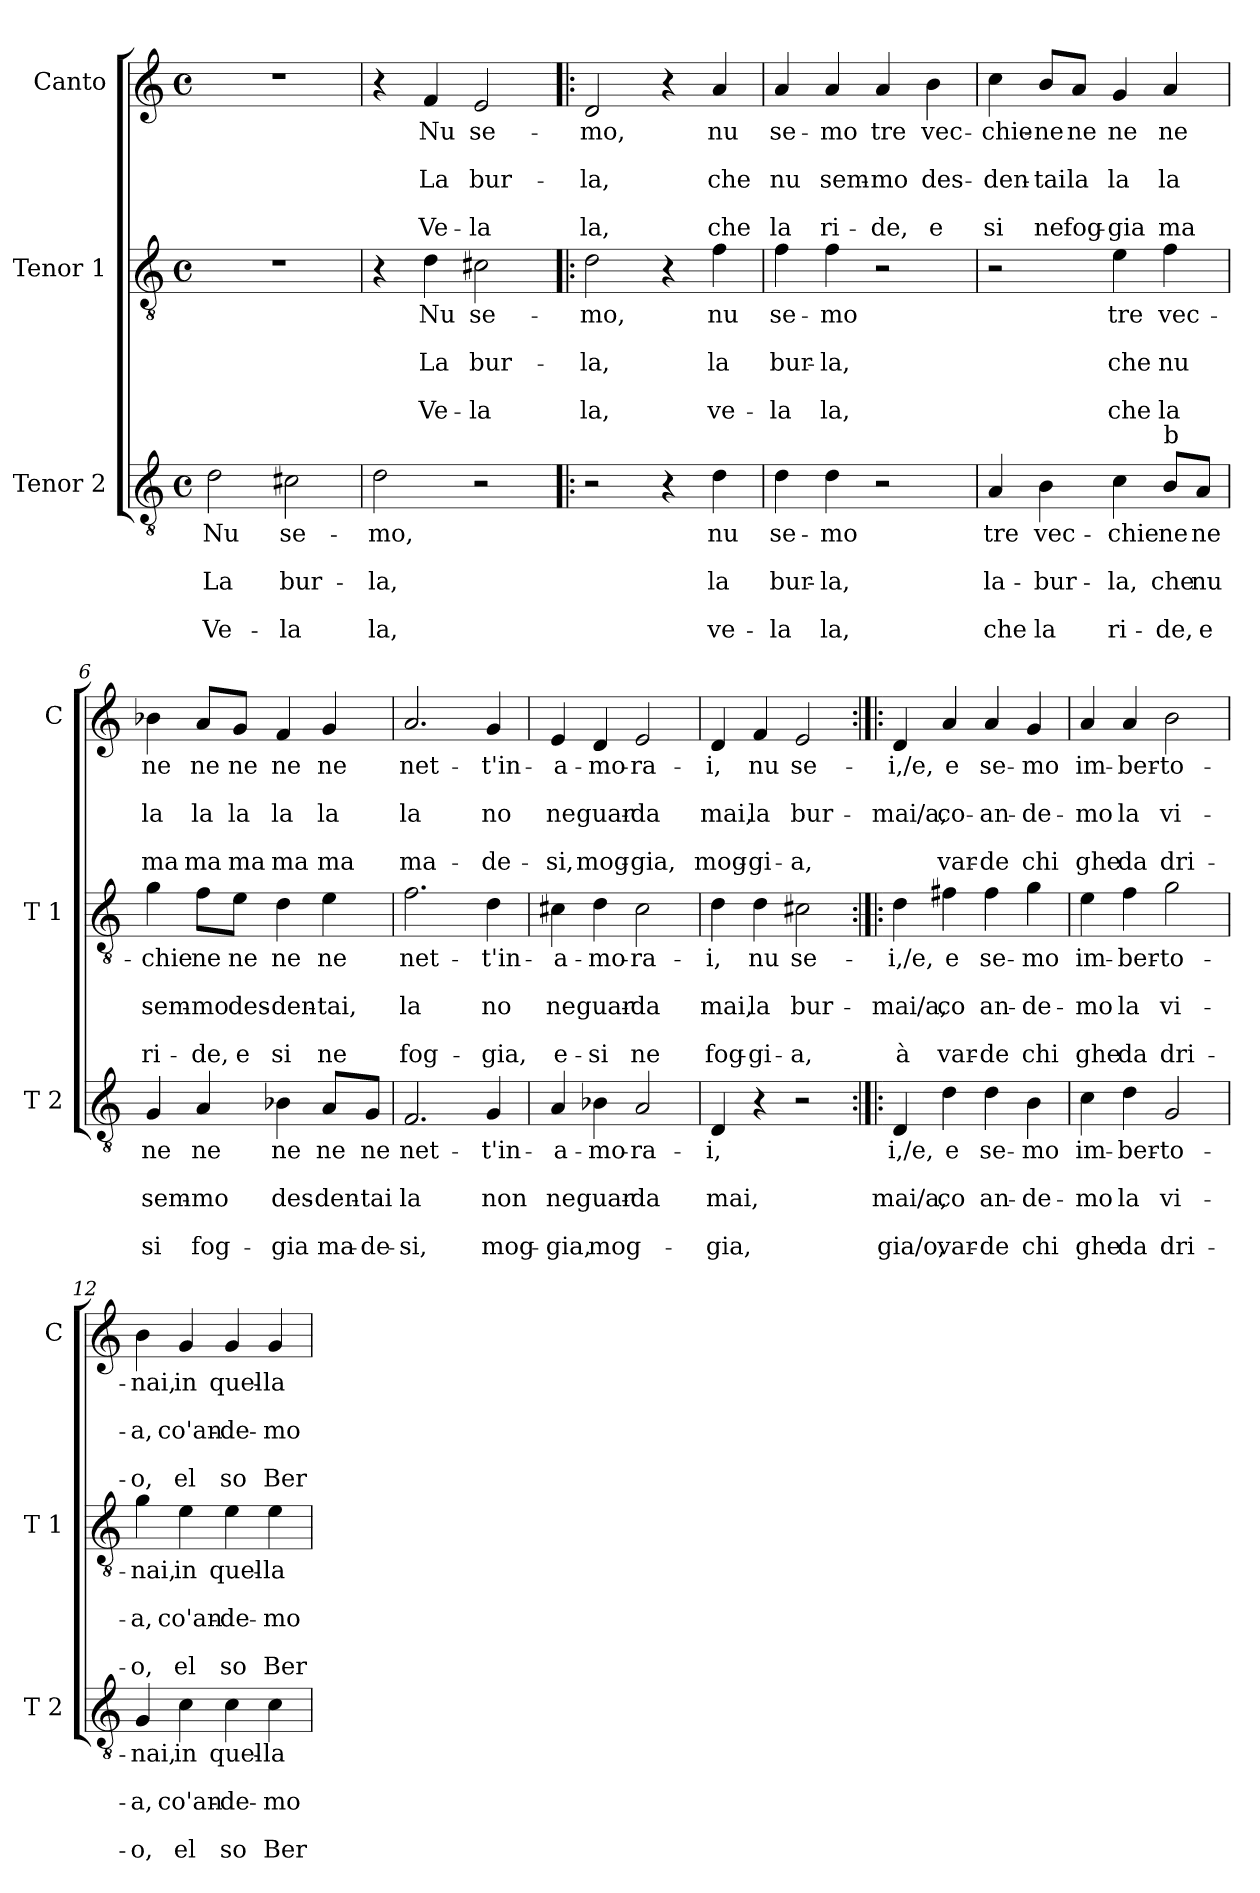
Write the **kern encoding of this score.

**kern	**text	**text	**text	**text	**text	**kern	**text	**text	**text	**text	**text	**kern	**text	**text	**text	**text	**text
*part3	*part3	*part3	*part3	*part3	*part3	*part2	*part2	*part2	*part2	*part2	*part2	*part1	*part1	*part1	*part1	*part1	*part1
*staff3	*staff3	*staff3	*staff3	*staff3	*staff3	*staff2	*staff2	*staff2	*staff2	*staff2	*staff2	*staff1	*staff1	*staff1	*staff1	*staff1	*staff1
*I"Tenor 2	*	*	*	*	*	*I"Tenor 1	*	*	*	*	*	*I"Canto	*	*	*	*	*
*I'T 2	*	*	*	*	*	*I'T 1	*	*	*	*	*	*I'C	*	*	*	*	*
*clefGv2	*	*	*	*	*	*clefGv2	*	*	*	*	*	*clefG2	*	*	*	*	*
*k[]	*	*	*	*	*	*k[]	*	*	*	*	*	*k[]	*	*	*	*	*
*C:	*	*	*	*	*	*C:	*	*	*	*	*	*C:	*	*	*	*	*
*M4/4	*	*	*	*	*	*M4/4	*	*	*	*	*	*M4/4	*	*	*	*	*
*met(c)	*	*	*	*	*	*met(c)	*	*	*	*	*	*met(c)	*	*	*	*	*
=1	=1	=1	=1	=1	=1	=1	=1	=1	=1	=1	=1	=1	=1	=1	=1	=1	=1
!	!LO:LY:b	!	!LO:LY:b	!	!LO:LY:b	!	!	!	!	!	!	!	!	!	!	!	!
2d\	Nu	.	La	.	Ve-	1r	.	.	.	.	.	1r	.	.	.	.	.
!	!LO:LY:b	!	!LO:LY:b	!	!LO:LY:b	!	!	!	!	!	!	!	!	!	!	!	!
2c#X\	se-	.	bur-	.	-la	.	.	.	.	.	.	.	.	.	.	.	.
=2	=2	=2	=2	=2	=2	=2	=2	=2	=2	=2	=2	=2	=2	=2	=2	=2	=2
!	!LO:LY:b	!	!LO:LY:b	!	!LO:LY:b	!	!	!	!	!	!	!	!	!	!	!	!
2d\	-mo,	.	-la,	.	la,	4r	.	.	.	.	.	4r	.	.	.	.	.
!	!	!	!	!	!	!	!LO:LY:b	!	!LO:LY:b	!	!LO:LY:b	!	!LO:LY:b	!	!LO:LY:b	!	!LO:LY:b
.	.	.	.	.	.	4d\	Nu	.	La	.	Ve-	4f/	Nu	.	La	.	Ve-
!	!	!	!	!	!	!	!LO:LY:b	!	!LO:LY:b	!	!LO:LY:b	!	!LO:LY:b	!	!LO:LY:b	!	!LO:LY:b
2r	.	.	.	.	.	2c#X\	se-	.	bur-	.	-la	2e/	se-	.	bur-	.	-la
=3!|:	=3!|:	=3!|:	=3!|:	=3!|:	=3!|:	=3!|:	=3!|:	=3!|:	=3!|:	=3!|:	=3!|:	=3!|:	=3!|:	=3!|:	=3!|:	=3!|:	=3!|:
!	!	!	!	!	!	!	!LO:LY:b	!	!LO:LY:b	!	!LO:LY:b	!	!LO:LY:b	!	!LO:LY:b	!	!LO:LY:b
2r	.	.	.	.	.	2d\	-mo,	.	-la,	.	la,	2d/	-mo,	.	-la,	.	la,
4r	.	.	.	.	.	4r	.	.	.	.	.	4r	.	.	.	.	.
!	!LO:LY:b	!	!LO:LY:b	!	!LO:LY:b	!	!LO:LY:b	!	!LO:LY:b	!	!LO:LY:b	!	!LO:LY:b	!	!LO:LY:b	!	!LO:LY:b
4d\	nu	.	la	.	ve-	4f\	nu	.	la	.	ve-	4a/	nu	.	che	.	che
=4	=4	=4	=4	=4	=4	=4	=4	=4	=4	=4	=4	=4	=4	=4	=4	=4	=4
!	!LO:LY:b	!	!LO:LY:b	!	!LO:LY:b	!	!LO:LY:b	!	!LO:LY:b	!	!LO:LY:b	!	!LO:LY:b	!	!LO:LY:b	!	!LO:LY:b
4d\	se-	.	bur-	.	-la	4f\	se-	.	bur-	.	-la	4a/	se-	.	nu	.	la
!	!LO:LY:b	!	!LO:LY:b	!	!LO:LY:b	!	!LO:LY:b	!	!LO:LY:b	!	!LO:LY:b	!	!LO:LY:b	!	!LO:LY:b	!	!LO:LY:b
4d\	-mo	.	-la,	.	la,	4f\	-mo	.	-la,	.	la,	4a/	-mo	.	sem-	.	ri-
!	!	!	!	!	!	!	!	!	!	!	!	!	!LO:LY:b	!	!LO:LY:b	!	!LO:LY:b
2r	.	.	.	.	.	2r	.	.	.	.	.	4a/	tre	.	-mo	.	-de,
!	!	!	!	!	!	!	!	!	!	!	!	!	!LO:LY:b	!	!LO:LY:b	!	!LO:LY:b
.	.	.	.	.	.	.	.	.	.	.	.	4b\	vec-	.	des-	.	e
=5	=5	=5	=5	=5	=5	=5	=5	=5	=5	=5	=5	=5	=5	=5	=5	=5	=5
!	!LO:LY:b	!	!LO:LY:b	!	!LO:LY:b	!	!	!	!	!	!	!	!LO:LY:b	!	!LO:LY:b	!	!LO:LY:b
4A/	tre	.	la-	.	che	2r	.	.	.	.	.	4cc\	-chie-	.	-den-	.	si
!	!LO:LY:b	!	!LO:LY:b	!	!LO:LY:b	!	!	!	!	!	!	!	!LO:LY:b	!	!LO:LY:b	!	!LO:LY:b
4B\	vec-	.	-bur-	.	la	.	.	.	.	.	.	8b/L	-ne	.	-tai	.	ne
!	!	!	!	!	!	!	!	!	!	!	!	!	!LO:LY:b	!	!LO:LY:b	!	!LO:LY:b
.	.	.	.	.	.	.	.	.	.	.	.	8a/J	ne	.	la	.	fog-
!	!LO:LY:b	!	!LO:LY:b	!	!LO:LY:b	!	!LO:LY:b	!	!LO:LY:b	!	!LO:LY:b	!	!LO:LY:b	!	!LO:LY:b	!	!LO:LY:b
4c\	-chie	.	-la,	.	ri-	4e\	tre	.	che	.	che	4g/	ne	.	la	.	-gia
!LO:TX:a:t=b	!	!	!	!	!	!	!	!	!	!	!	!	!	!	!	!	!
!	!LO:LY:b	!	!LO:LY:b	!	!LO:LY:b	!	!LO:LY:b	!	!LO:LY:b	!	!LO:LY:b	!	!LO:LY:b	!	!LO:LY:b	!	!LO:LY:b
8B/L	ne	.	che	.	-de,	4f\	vec-	.	nu	.	la	4a/	ne	.	la	.	ma
!	!LO:LY:b	!	!LO:LY:b	!	!LO:LY:b	!	!	!	!	!	!	!	!	!	!	!	!
8A/J	ne	.	nu	.	e	.	.	.	.	.	.	.	.	.	.	.	.
!!LO:LB:g=z
=6	=6	=6	=6	=6	=6	=6	=6	=6	=6	=6	=6	=6	=6	=6	=6	=6	=6
!	!LO:LY:b	!	!LO:LY:b	!	!LO:LY:b	!	!LO:LY:b	!	!LO:LY:b	!	!LO:LY:b	!	!LO:LY:b	!	!LO:LY:b	!	!LO:LY:b
4G/	ne	.	sem-	.	si	4g\	-chie	.	sem-	.	ri-	4b-X\	ne	.	la	.	ma
!	!LO:LY:b	!	!LO:LY:b	!	!LO:LY:b	!	!LO:LY:b	!	!LO:LY:b	!	!LO:LY:b	!	!LO:LY:b	!	!LO:LY:b	!	!LO:LY:b
4A/	ne	.	-mo	.	fog-	8f\L	ne	.	-mo	.	-de,	8a/L	ne	.	la	.	ma
!	!	!	!	!	!	!	!LO:LY:b	!	!LO:LY:b	!	!LO:LY:b	!	!LO:LY:b	!	!LO:LY:b	!	!LO:LY:b
.	.	.	.	.	.	8e\J	ne	.	des-	.	e	8g/J	ne	.	la	.	ma
!	!LO:LY:b	!	!LO:LY:b	!	!LO:LY:b	!	!LO:LY:b	!	!LO:LY:b	!	!LO:LY:b	!	!LO:LY:b	!	!LO:LY:b	!	!LO:LY:b
4B-X\	ne	.	des-	.	-gia	4d\	ne	.	-den-	.	si	4f/	ne	.	la	.	ma
!	!LO:LY:b	!	!LO:LY:b	!	!LO:LY:b	!	!LO:LY:b	!	!LO:LY:b	!	!LO:LY:b	!	!LO:LY:b	!	!LO:LY:b	!	!LO:LY:b
8A/L	ne	.	-den-	.	ma-	4e\	ne	.	-tai,	.	ne	4g/	ne	.	la	.	ma
!	!LO:LY:b	!	!LO:LY:b	!	!LO:LY:b	!	!	!	!	!	!	!	!	!	!	!	!
8G/J	ne	.	-tai	.	-de-	.	.	.	.	.	.	.	.	.	.	.	.
=7	=7	=7	=7	=7	=7	=7	=7	=7	=7	=7	=7	=7	=7	=7	=7	=7	=7
!	!LO:LY:b	!	!LO:LY:b	!	!LO:LY:b	!	!LO:LY:b	!	!LO:LY:b	!	!LO:LY:b	!	!LO:LY:b	!	!LO:LY:b	!	!LO:LY:b
2.F/	net-	.	la	.	-si,	2.f\	net-	.	la	.	fog-	2.a/	net-	.	la	.	ma-
!	!LO:LY:b	!	!LO:LY:b	!	!LO:LY:b	!	!LO:LY:b	!	!LO:LY:b	!	!LO:LY:b	!	!LO:LY:b	!	!LO:LY:b	!	!LO:LY:b
4G/	-t'in-	.	non	.	mog-	4d\	-t'in-	.	no	.	-gia,	4g/	-t'in-	.	no	.	-de-
=8	=8	=8	=8	=8	=8	=8	=8	=8	=8	=8	=8	=8	=8	=8	=8	=8	=8
!	!LO:LY:b	!	!LO:LY:b	!	!LO:LY:b	!	!LO:LY:b	!	!LO:LY:b	!	!LO:LY:b	!	!LO:LY:b	!	!LO:LY:b	!	!LO:LY:b
4A/	-a-	.	ne	.	-gia,	4c#X\	-a-	.	ne	.	e-	4e/	-a-	.	ne	.	-si,
!	!LO:LY:b	!	!LO:LY:b	!	!LO:LY:b	!	!LO:LY:b	!	!LO:LY:b	!	!LO:LY:b	!	!LO:LY:b	!	!LO:LY:b	!	!LO:LY:b
4B-X\	-mo-	.	guar-	.	mog-	4d\	-mo-	.	guar-	.	-si	4d/	-mo-	.	guar-	.	mog-
!	!LO:LY:b	!	!LO:LY:b	!	!	!	!LO:LY:b	!	!LO:LY:b	!	!LO:LY:b	!	!LO:LY:b	!	!LO:LY:b	!	!LO:LY:b
2A/	-ra-	.	-da	.	.	2c#\	-ra-	.	-da	.	ne	2e/	-ra-	.	-da	.	-gia,
=9	=9	=9	=9	=9	=9	=9	=9	=9	=9	=9	=9	=9	=9	=9	=9	=9	=9
!	!LO:LY:b	!	!LO:LY:b	!	!LO:LY:b	!	!LO:LY:b	!	!LO:LY:b	!	!LO:LY:b	!	!LO:LY:b	!	!LO:LY:b	!	!LO:LY:b
4D/	-i,	.	mai,	.	-gia,	4d\	-i,	.	mai,	.	fog-	4d/	-i,	.	mai,	.	mog-
!	!	!	!	!	!	!	!LO:LY:b	!	!LO:LY:b	!	!LO:LY:b	!	!LO:LY:b	!	!LO:LY:b	!	!LO:LY:b
4r	.	.	.	.	.	4d\	nu	.	la	.	-gi-	4f/	nu	.	la	.	-gi-
!	!	!	!	!	!	!	!LO:LY:b	!	!LO:LY:b	!	!LO:LY:b	!	!LO:LY:b	!	!LO:LY:b	!	!LO:LY:b
2r	.	.	.	.	.	2c#X\	se-	.	bur-	.	-a,	2e/	se-	.	bur-	.	-a,
=10:|!|:	=10:|!|:	=10:|!|:	=10:|!|:	=10:|!|:	=10:|!|:	=10:|!|:	=10:|!|:	=10:|!|:	=10:|!|:	=10:|!|:	=10:|!|:	=10:|!|:	=10:|!|:	=10:|!|:	=10:|!|:	=10:|!|:	=10:|!|:
!	!LO:LY:b	!	!LO:LY:b	!	!LO:LY:b	!	!LO:LY:b	!	!LO:LY:b	!	!LO:LY:b	!	!LO:LY:b	!	!LO:LY:b	!	!
4D/	i,/e,	.	mai/a,	.	gia/o,	4d\	-i,/e,	.	-mai/a,	.	à	4d/	-i,/e,	.	-mai/a,	.	.
!	!LO:LY:b	!	!LO:LY:b	!	!LO:LY:b	!	!LO:LY:b	!	!LO:LY:b	!	!LO:LY:b	!	!LO:LY:b	!	!LO:LY:b	!	!LO:LY:b
4d\	e	.	co	.	var-	4f#X\	e	.	co	.	var-	4a/	e	.	co-	.	var-
!	!LO:LY:b	!	!LO:LY:b	!	!LO:LY:b	!	!LO:LY:b	!	!LO:LY:b	!	!LO:LY:b	!	!LO:LY:b	!	!LO:LY:b	!	!LO:LY:b
4d\	se-	.	an-	.	-de	4f#\	se-	.	an-	.	-de	4a/	se-	.	-an-	.	-de
!	!LO:LY:b	!	!LO:LY:b	!	!LO:LY:b	!	!LO:LY:b	!	!LO:LY:b	!	!LO:LY:b	!	!LO:LY:b	!	!LO:LY:b	!	!LO:LY:b
4B\	-mo	.	-de-	.	chi	4g\	-mo	.	-de-	.	chi	4g/	-mo	.	-de-	.	chi
=11	=11	=11	=11	=11	=11	=11	=11	=11	=11	=11	=11	=11	=11	=11	=11	=11	=11
!	!LO:LY:b	!	!LO:LY:b	!	!LO:LY:b	!	!LO:LY:b	!	!LO:LY:b	!	!LO:LY:b	!	!LO:LY:b	!	!LO:LY:b	!	!LO:LY:b
4c\	im-	.	-mo	.	ghe	4e\	im-	.	-mo	.	ghe	4a/	im-	.	-mo	.	ghe
!	!LO:LY:b	!	!LO:LY:b	!	!LO:LY:b	!	!LO:LY:b	!	!LO:LY:b	!	!LO:LY:b	!	!LO:LY:b	!	!LO:LY:b	!	!LO:LY:b
4d\	-ber-	.	la	.	da	4f\	-ber-	.	la	.	da	4a/	-ber-	.	la	.	da
!	!LO:LY:b	!	!LO:LY:b	!	!LO:LY:b	!	!LO:LY:b	!	!LO:LY:b	!	!LO:LY:b	!	!LO:LY:b	!	!LO:LY:b	!	!LO:LY:b
2G/	-to-	.	vi-	.	dri-	2g\	-to-	.	vi-	.	dri-	2b\	-to-	.	vi-	.	dri-
!!LO:PB:g=z
=12	=12	=12	=12	=12	=12	=12	=12	=12	=12	=12	=12	=12	=12	=12	=12	=12	=12
!	!LO:LY:b	!	!LO:LY:b	!	!LO:LY:b	!	!LO:LY:b	!	!LO:LY:b	!	!LO:LY:b	!	!LO:LY:b	!	!LO:LY:b	!	!LO:LY:b
4G/	-nai,	.	-a,	.	-o,	4g\	-nai,	.	-a,	.	-o,	4b\	-nai,	.	-a,	.	-o,
!	!LO:LY:b	!	!LO:LY:b	!	!LO:LY:b	!	!LO:LY:b	!	!LO:LY:b	!	!LO:LY:b	!	!LO:LY:b	!	!LO:LY:b	!	!LO:LY:b
4c\	in	.	co'an-	.	el	4e\	in	.	co'an-	.	el	4g/	in	.	co'an-	.	el
!	!LO:LY:b	!	!LO:LY:b	!	!LO:LY:b	!	!LO:LY:b	!	!LO:LY:b	!	!LO:LY:b	!	!LO:LY:b	!	!LO:LY:b	!	!LO:LY:b
4c\	quel-	.	-de-	.	so	4e\	quel-	.	-de-	.	so	4g/	quel-	.	-de-	.	so
!	!LO:LY:b	!	!LO:LY:b	!	!LO:LY:b	!	!LO:LY:b	!	!LO:LY:b	!	!LO:LY:b	!	!LO:LY:b	!	!LO:LY:b	!	!LO:LY:b
4c\	-la	.	-mo	.	Ber-	4e\	-la	.	-mo	.	Ber-	4g/	-la	.	-mo	.	Ber-
=	=	=	=	=	=	=	=	=	=	=	=	=	=	=	=	=	=
*-	*-	*-	*-	*-	*-	*-	*-	*-	*-	*-	*-	*-	*-	*-	*-	*-	*-
